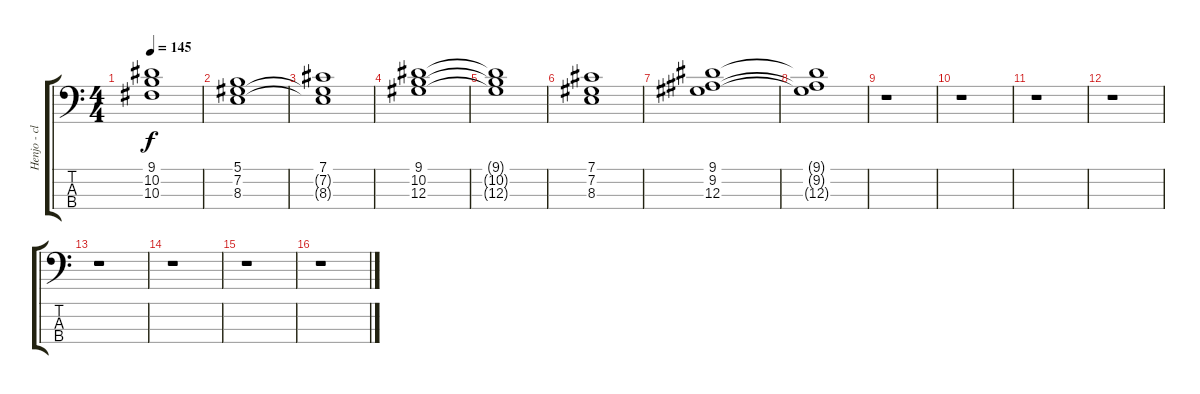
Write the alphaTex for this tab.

\track ("Henjo - clavier" "Henjo - cl") {instrument electricbassfinger}
\staff {score tabs}
\tuning (Gb2 Db2 Ab1 Eb1) {hide}
\ts (4 4)
\tempo 145
\clef f4
\ks c
(9.1{t} 10.2{t} 10.3).1{dy f} |
(5.1 7.2 8.3).1 |
(7.1 7.2{t} 8.3{t}).1 |
(9.1 10.2 12.3).1 |
(9.1{t} 10.2{t} 12.3{t}).1 |
(7.1 7.2 8.3).1 |
(9.1 9.2 12.3).1 |
(9.1{t} 9.2{t} 12.3{t}).1 |
r.1 |
r.1 |
r.1 |
r.1 |
r.1 |
r.1 |
r.1 |
r.1
